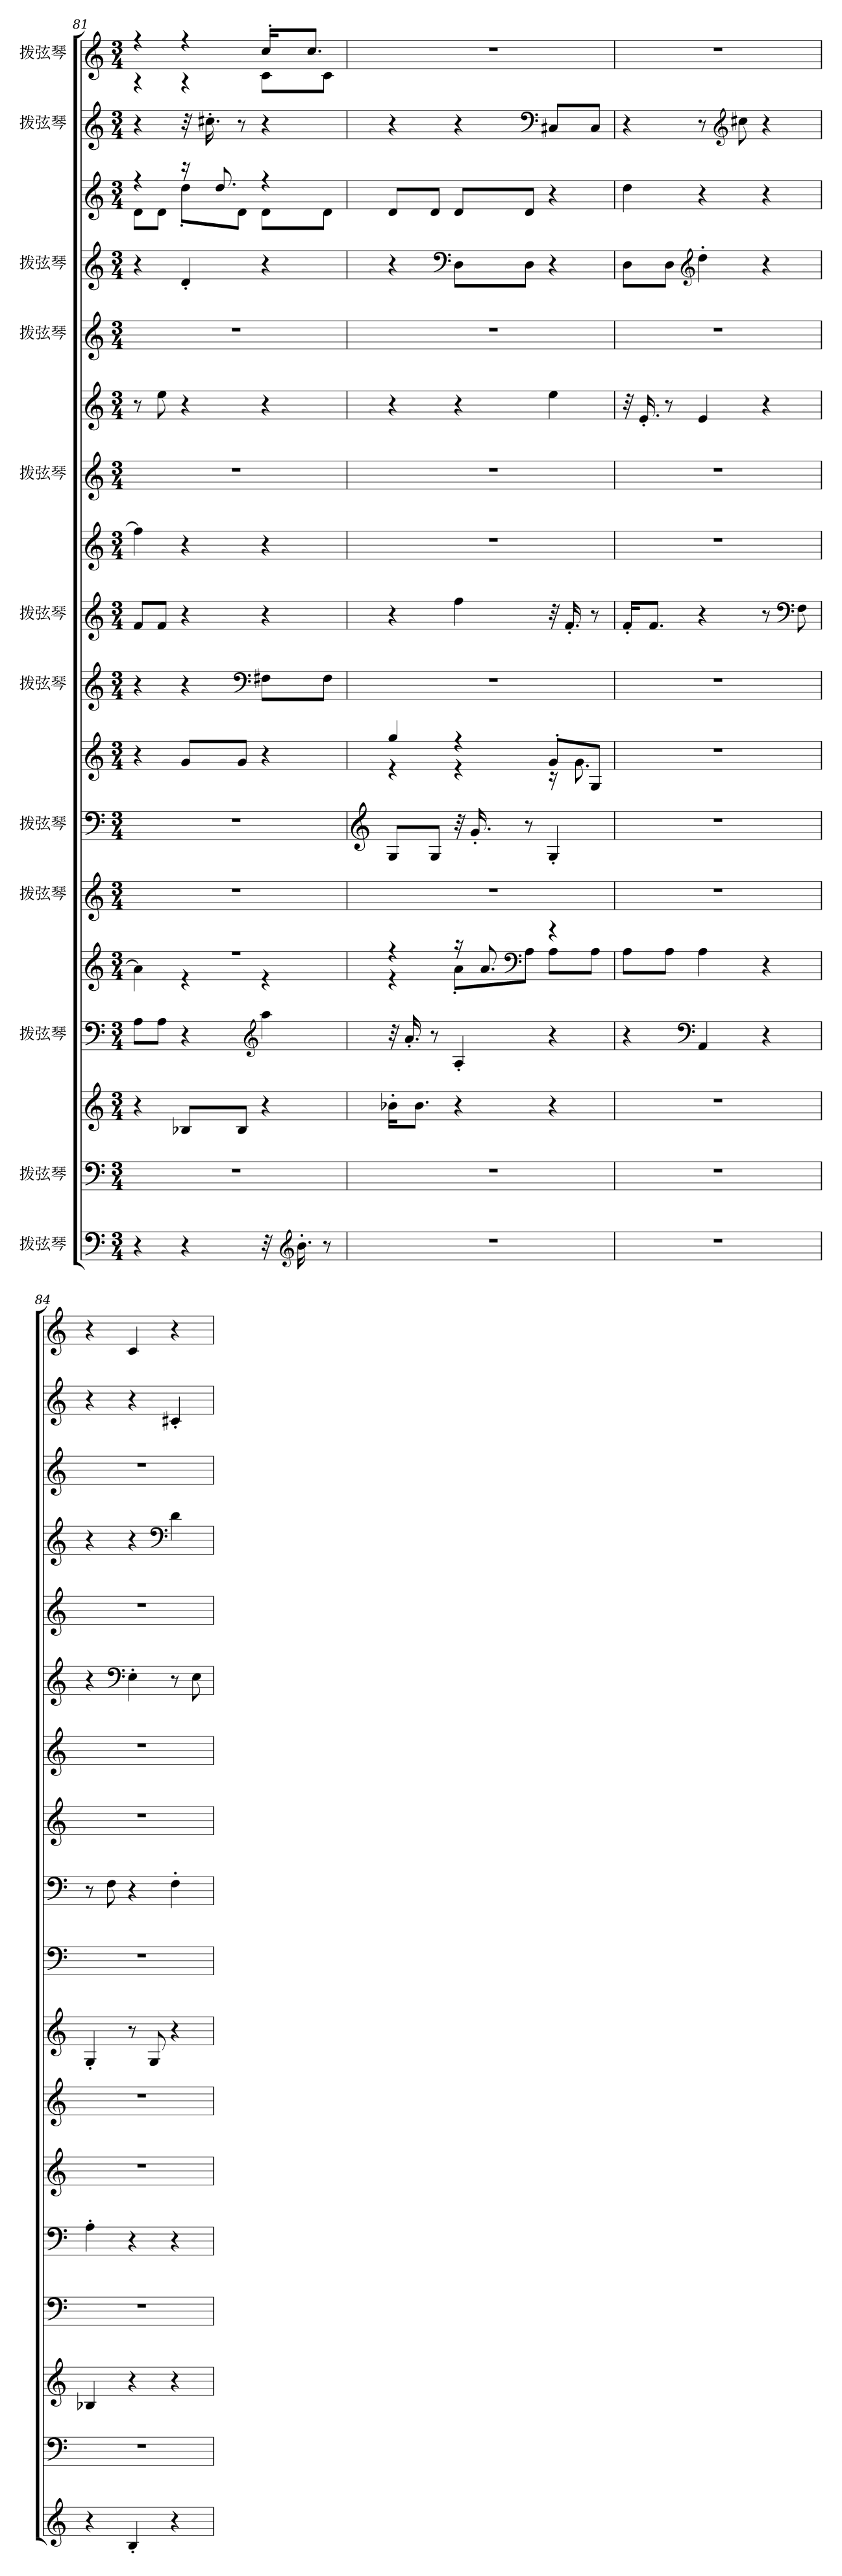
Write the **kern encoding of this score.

**kern	**kern	**kern	**kern	**kern	**kern	**kern	**kern	**kern	**kern	**kern	**kern	**kern	**kern	**kern	**kern	**kern	**kern
*part12	*part11	*part11	*part10	*part10	*part9	*part8	*part8	*part7	*part6	*part6	*part5	*part5	*part4	*part3	*part3	*part2	*part1
*staff18	*staff17	*staff16	*staff15	*staff14	*staff13	*staff12	*staff11	*staff10	*staff9	*staff8	*staff7	*staff6	*staff5	*staff4	*staff3	*staff2	*staff1
*I"拨弦琴	*I"拨弦琴	*	*I"拨弦琴	*	*I"拨弦琴	*I"拨弦琴	*	*I"拨弦琴	*I"拨弦琴	*	*I"拨弦琴	*	*I"拨弦琴	*I"拨弦琴	*	*I"拨弦琴	*I"拨弦琴
*clefF4	*clefF4	*clefG2	*clefF4	*clefG2	*clefG2	*clefF4	*clefG2	*clefG2	*clefG2	*clefG2	*clefG2	*clefG2	*clefG2	*clefG2	*clefG2	*clefG2	*clefG2
*k[]	*k[]	*k[]	*k[]	*k[]	*k[]	*k[]	*k[]	*k[]	*k[]	*k[]	*k[]	*k[]	*k[]	*k[]	*k[]	*k[]	*k[]
*M3/4	*M3/4	*M3/4	*M3/4	*M3/4	*M3/4	*M3/4	*M3/4	*M3/4	*M3/4	*M3/4	*M3/4	*M3/4	*M3/4	*M3/4	*M3/4	*M3/4	*M3/4
=81	=81	=81	=81	=81	=81	=81	=81	=81	=81	=81	=81	=81	=81	=81	=81	=81	=81
*	*	*	*	*^	*	*	*	*	*	*	*	*	*	*	*^	*	*^
4r	2.r	4r	8A\L	2.r	4a\]	2.r	2.r	4r	4r	8f/L	4ff\]	2.r	8r	2.r	4r	4r	8d\L	4r	4r	4r
.	.	.	8A\J	.	.	.	.	.	.	8f/J	.	.	8ee\	.	.	.	8d\J	.	.	.
4r	.	8B-X/L	4r	.	4r	.	.	8g/L	4r	4r	4r	.	4r	.	4d'/	16r	8dd'\L	32r	4r	4r
.	.	.	.	.	.	.	.	.	.	.	.	.	.	.	.	.	.	16.cc#X'\	.	.
.	.	.	.	.	.	.	.	.	.	.	.	.	.	.	.	8.dd/	.	.	.	.
.	.	8B-/J	.	.	.	.	.	8g/J	.	.	.	.	.	.	.	.	8d\J	8r	.	.
*	*	*	*clefG2	*	*	*	*	*	*clefF4	*	*	*	*	*	*	*	*	*	*	*
32r	.	4r	4aa\	.	4r	.	.	4r	8F#X\L	4r	4r	.	4r	.	4r	4r	8d\L	4r	16cc'/KL	8c\L
*clefG2	*	*	*	*	*	*	*	*	*	*	*	*	*	*	*	*	*	*	*	*
16.b'\	.	.	.	.	.	.	.	.	.	.	.	.	.	.	.	.	.	.	.	.
.	.	.	.	.	.	.	.	.	.	.	.	.	.	.	.	.	.	.	8.cc/J	.
8r	.	.	.	.	.	.	.	.	8F#\J	.	.	.	.	.	.	.	8d\J	.	.	8c\J
*	*	*	*	*	*	*	*	*	*	*	*	*	*	*	*	*v	*v	*	*v	*v
!!LO:PB:g=z
=82	=82	=82	=82	=82	=82	=82	=82	=82	=82	=82	=82	=82	=82	=82	=82	=82	=82	=82
*	*	*	*	*	*	*	*clefG2	*	*	*	*	*	*	*	*	*	*	*
*	*	*	*	*	*	*	*	*^	*	*	*	*	*	*	*	*	*	*
2.r	2.r	16b-X'\KL	32r	4r	4r	2.r	8G/L	4gg/	4r	2.r	4r	2.r	2.r	4r	2.r	4r	8d/L	4r	2.r
.	.	.	16.a'/	.	.	.	.	.	.	.	.	.	.	.	.	.	.	.	.
.	.	8.b-\J	.	.	.	.	.	.	.	.	.	.	.	.	.	.	.	.	.
.	.	.	8r	.	.	.	8G/J	.	.	.	.	.	.	.	.	.	8d/J	.	.
*	*	*	*	*	*	*	*	*	*	*	*	*	*	*	*	*clefF4	*	*	*
.	.	4r	4A'/	16r	8a'\L	.	32r	4r	4r	.	4ff\	.	.	4r	.	8D\L	8d/L	4r	.
.	.	.	.	.	.	.	16.g'/	.	.	.	.	.	.	.	.	.	.	.	.
.	.	.	.	8.a/	.	.	.	.	.	.	.	.	.	.	.	.	.	.	.
*	*	*	*	*clefF4	*	*	*	*	*	*	*	*	*	*	*	*	*	*	*
.	.	.	.	.	8A\J	.	8r	.	.	.	.	.	.	.	.	8D\J	8d/J	.	.
*	*	*	*	*	*	*	*	*	*	*	*	*	*	*	*	*	*	*clefF4	*
.	.	4r	4r	4r	8A\L	.	4G'/	8g'/L	16r	.	32r	.	.	4ee\	.	4r	4r	8C#X/L	.
.	.	.	.	.	.	.	.	.	.	.	16.f'/	.	.	.	.	.	.	.	.
.	.	.	.	.	.	.	.	.	8.g\	.	.	.	.	.	.	.	.	.	.
.	.	.	.	.	8A\J	.	.	8G/J	.	.	8r	.	.	.	.	.	.	8C#/J	.
*	*	*	*	*v	*v	*	*	*v	*v	*	*	*	*	*	*	*	*	*	*
=83	=83	=83	=83	=83	=83	=83	=83	=83	=83	=83	=83	=83	=83	=83	=83	=83	=83
2.r	2.r	2.r	4r	8A\L	2.r	2.r	2.r	2.r	16f'/KL	2.r	2.r	32r	2.r	8D\L	4dd\	4r	2.r
.	.	.	.	.	.	.	.	.	.	.	.	16.e'/	.	.	.	.	.
.	.	.	.	.	.	.	.	.	8.f/J	.	.	.	.	.	.	.	.
.	.	.	.	8A\J	.	.	.	.	.	.	.	8r	.	8D\J	.	.	.
*	*	*	*clefF4	*	*	*	*	*	*	*	*	*	*	*clefG2	*	*	*
.	.	.	4AA/	4A\	.	.	.	.	4r	.	.	4e/	.	4dd'\	4r	8r	.
*	*	*	*	*	*	*	*	*	*	*	*	*	*	*	*	*clefG2	*
.	.	.	.	.	.	.	.	.	.	.	.	.	.	.	.	8cc#X\	.
.	.	.	4r	4r	.	.	.	.	8r	.	.	4r	.	4r	4r	4r	.
*	*	*	*	*	*	*	*	*	*clefF4	*	*	*	*	*	*	*	*
.	.	.	.	.	.	.	.	.	8F\	.	.	.	.	.	.	.	.
=84	=84	=84	=84	=84	=84	=84	=84	=84	=84	=84	=84	=84	=84	=84	=84	=84	=84
4r	2.r	4B-X/	2.r	4A'\	2.r	2.r	4G'/	2.r	8r	2.r	2.r	4r	2.r	4r	2.r	4r	4r
.	.	.	.	.	.	.	.	.	8F\	.	.	.	.	.	.	.	.
*	*	*	*	*	*	*	*	*	*	*	*	*clefF4	*	*	*	*	*
4B'/	.	4r	.	4r	.	.	8r	.	4r	.	.	4E'\	.	4r	.	4r	4c/
.	.	.	.	.	.	.	8G/	.	.	.	.	.	.	.	.	.	.
*	*	*	*	*	*	*	*	*	*	*	*	*	*	*clefF4	*	*	*
4r	.	4r	.	4r	.	.	4r	.	4F'\	.	.	8r	.	4d\	.	4c#X'/	4r
.	.	.	.	.	.	.	.	.	.	.	.	8E\	.	.	.	.	.
=	=	=	=	=	=	=	=	=	=	=	=	=	=	=	=	=	=
*-	*-	*-	*-	*-	*-	*-	*-	*-	*-	*-	*-	*-	*-	*-	*-	*-	*-
